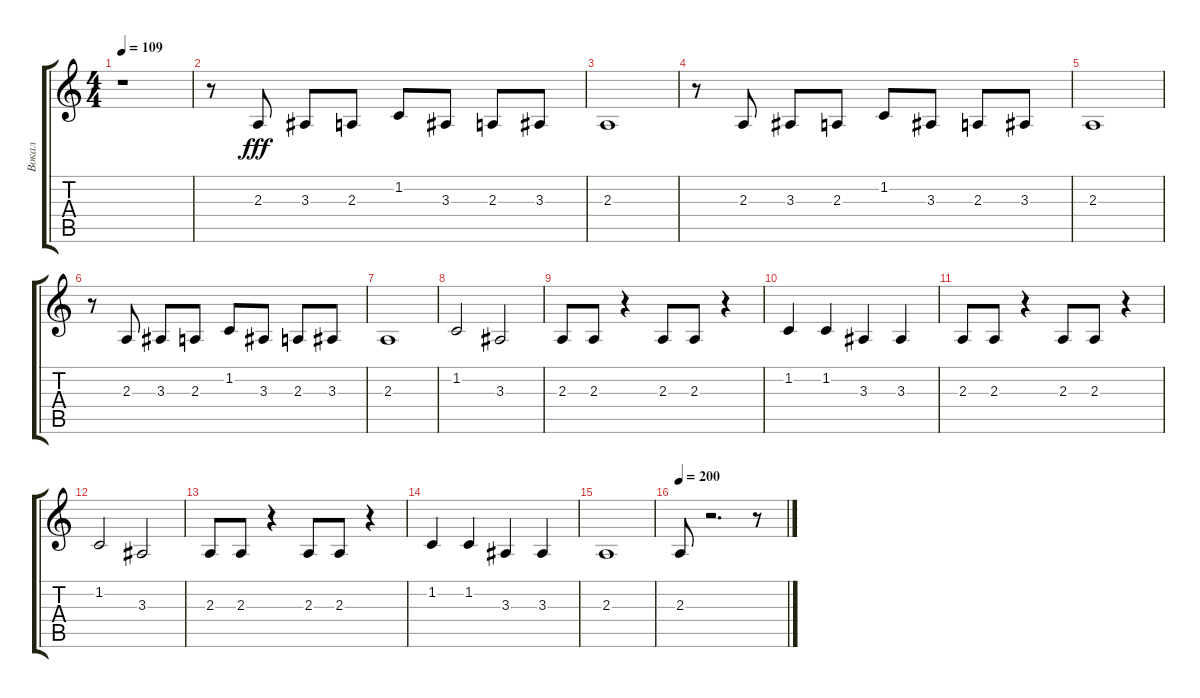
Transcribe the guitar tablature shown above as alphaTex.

\track ("Вокал" "Вокал") {instrument tenorsax}
\staff {score tabs}
\tuning (E4 B3 G3 D3 A2 E2) {hide}
\ts (4 4)
\tempo 109
\clef g2
\ks c
r.1{dy fff instrument tenorsax} |
r.8 2.3.8 3.3.8 2.3.8 1.2.8 3.3.8 2.3.8 3.3.8 |
2.3.1 |
r.8 2.3.8 3.3.8 2.3.8 1.2.8 3.3.8 2.3.8 3.3.8 |
2.3.1 |
r.8 2.3.8 3.3.8 2.3.8 1.2.8 3.3.8 2.3.8 3.3.8 |
2.3.1 |
1.2.2 3.3.2 |
2.3.8 2.3.8 r.4 2.3.8 2.3.8 r.4 |
1.2.4 1.2.4 3.3.4 3.3.4 |
2.3.8 2.3.8 r.4 2.3.8 2.3.8 r.4 |
1.2.2 3.3.2 |
2.3.8 2.3.8 r.4 2.3.8 2.3.8 r.4 |
1.2.4 1.2.4 3.3.4 3.3.4 |
2.3.1 |
\tempo 200
2.3.8 r.2{d} r.8
